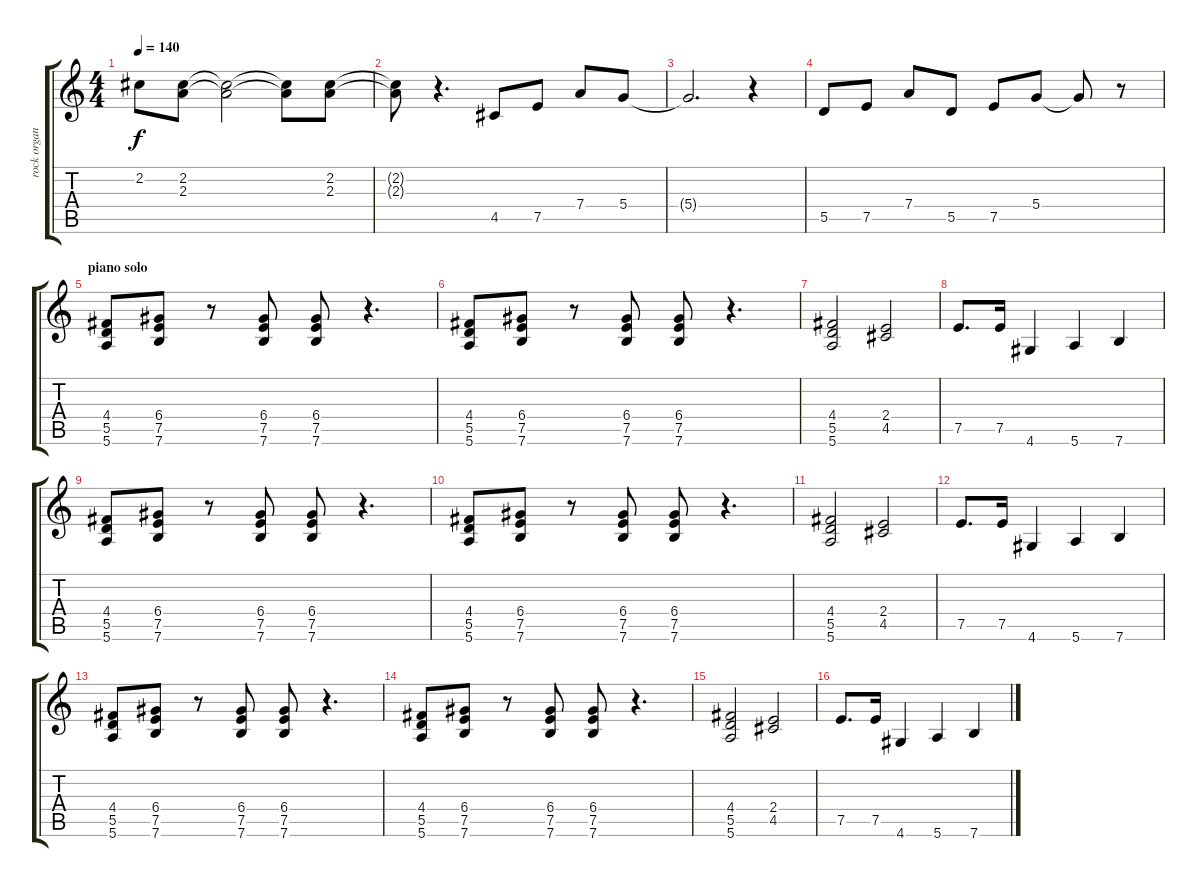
\track ("rock organ (through marshall amp)" "rock organ") {instrument overdrivenguitar}
\staff {score tabs}
\tuning (E4 B3 G3 D3 A2 E2) {hide}
\ts (4 4)
\tempo 140
\clef g2
\ks c
2.2{t}.8{dy f} (2.2 2.3).8 (2.2{t} 2.3{t}).2 (2.2{t} 2.3{t}).8 (2.2 2.3).8 |
(2.2{t} 2.3{t}).8 r.4{d} 4.5.8 7.5.8 7.4.8 5.4.8 |
5.4{t}.2{d} r.4 |
5.5.8 7.5.8 7.4.8 5.5.8 7.5.8 5.4.8 5.4{t}.8 r.8 |
\section ("" "piano solo")
(4.4 5.5 5.6).8 (6.4 7.5 7.6).8 r.8 (6.4 7.5 7.6).8 (6.4 7.5 7.6).8 r.4{d} |
(4.4 5.5 5.6).8 (6.4 7.5 7.6).8 r.8 (6.4 7.5 7.6).8 (6.4 7.5 7.6).8 r.4{d} |
(4.4 5.5 5.6).2 (2.4 4.5).2 |
7.5.8{d} 7.5.16 4.6.4 5.6.4 7.6.4 |
(4.4 5.5 5.6).8 (6.4 7.5 7.6).8 r.8 (6.4 7.5 7.6).8 (6.4 7.5 7.6).8 r.4{d} |
(4.4 5.5 5.6).8 (6.4 7.5 7.6).8 r.8 (6.4 7.5 7.6).8 (6.4 7.5 7.6).8 r.4{d} |
(4.4 5.5 5.6).2 (2.4 4.5).2 |
7.5.8{d} 7.5.16 4.6.4 5.6.4 7.6.4 |
(4.4 5.5 5.6).8 (6.4 7.5 7.6).8 r.8 (6.4 7.5 7.6).8 (6.4 7.5 7.6).8 r.4{d} |
(4.4 5.5 5.6).8 (6.4 7.5 7.6).8 r.8 (6.4 7.5 7.6).8 (6.4 7.5 7.6).8 r.4{d} |
(4.4 5.5 5.6).2 (2.4 4.5).2 |
7.5.8{d} 7.5.16 4.6.4 5.6.4 7.6.4
